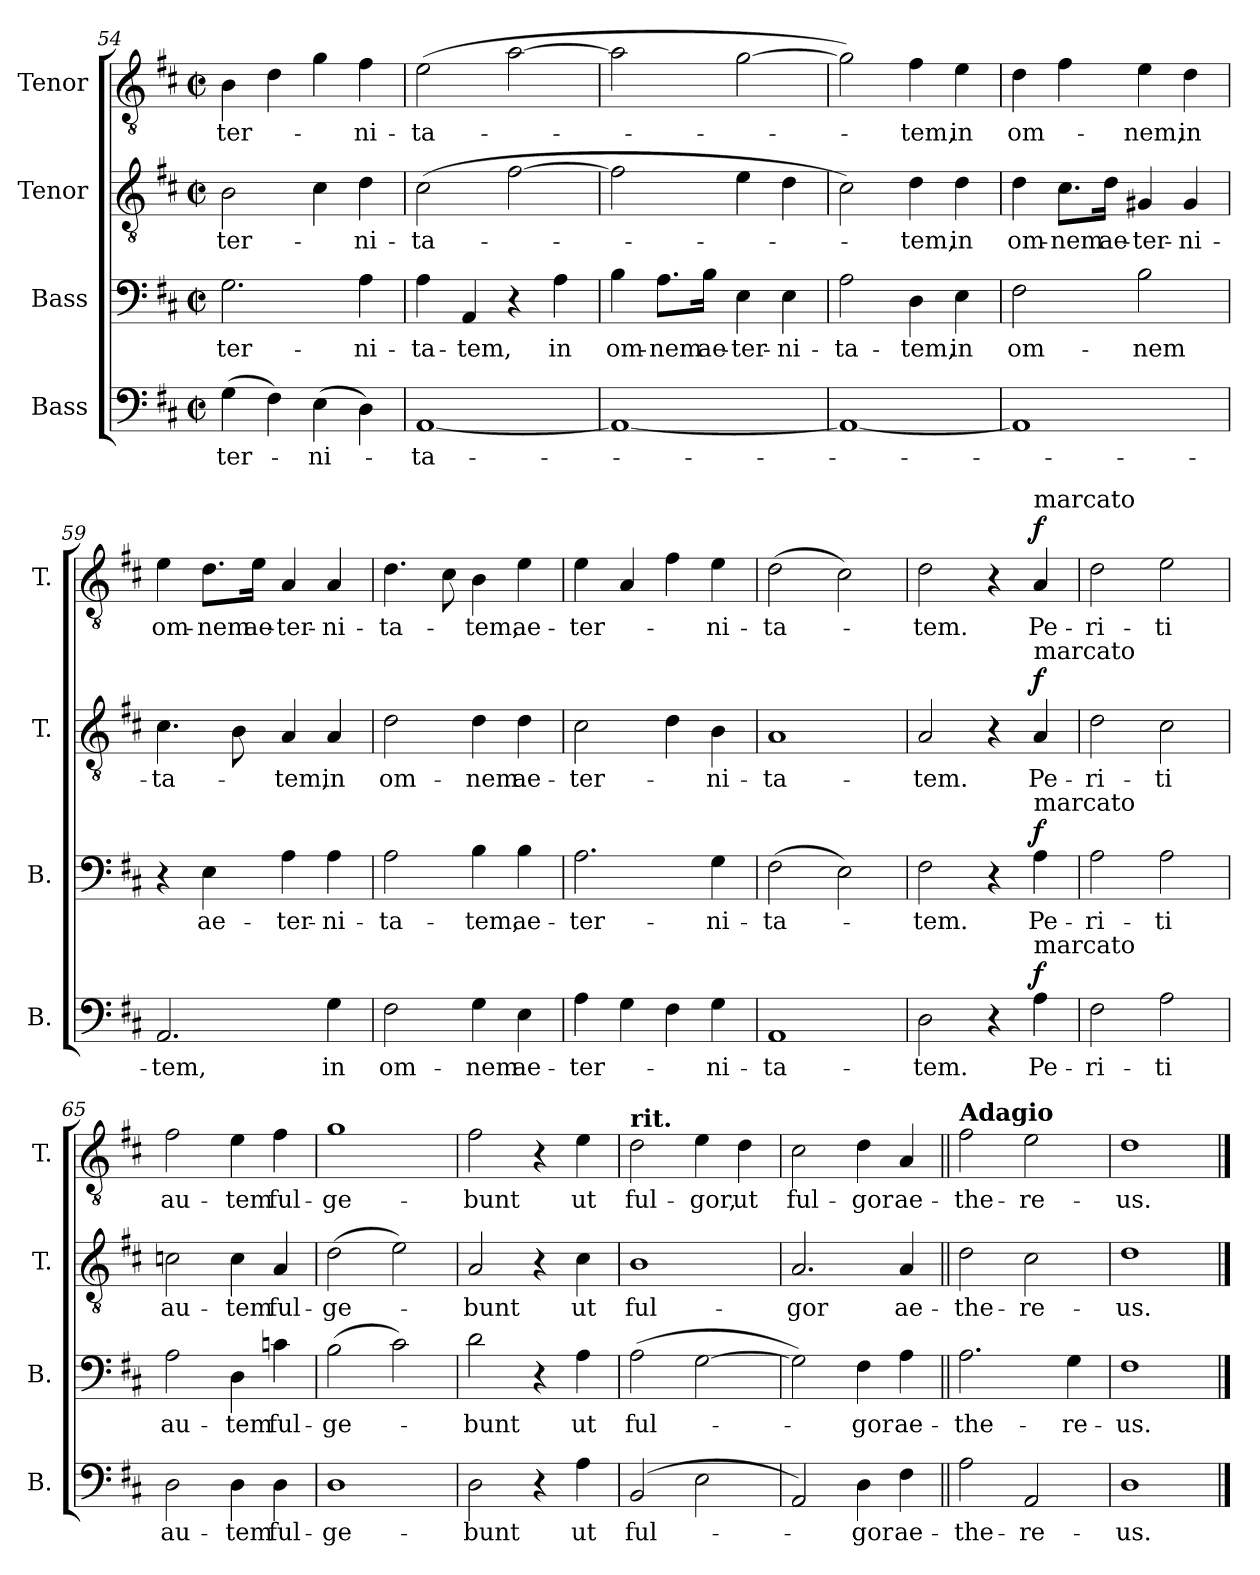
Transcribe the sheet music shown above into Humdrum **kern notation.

**kern	**text	**dynam	**kern	**text	**dynam	**kern	**text	**dynam	**kern	**text	**dynam
*part4	*part4	*part4	*part3	*part3	*part3	*part2	*part2	*part2	*part1	*part1	*part1
*staff4	*staff4	*staff4	*staff3	*staff3	*staff3	*staff2	*staff2	*staff2	*staff1	*staff1	*staff1
*I"Bass	*	*	*I"Bass	*	*	*I"Tenor	*	*	*I"Tenor	*	*
*I'B.	*	*	*I'B.	*	*	*I'T.	*	*	*I'T.	*	*
*clefF4	*	*	*clefF4	*	*	*clefGv2	*	*	*clefGv2	*	*
*k[f#c#]	*	*	*k[f#c#]	*	*	*k[f#c#]	*	*	*k[f#c#]	*	*
*M2/2	*	*	*M2/2	*	*	*M2/2	*	*	*M2/2	*	*
*met(c|)	*	*	*met(c|)	*	*	*met(c|)	*	*	*met(c|)	*	*
=54	=54	=54	=54	=54	=54	=54	=54	=54	=54	=54	=54
!	!LO:LY:b	!	!	!LO:LY:b	!	!	!LO:LY:b	!	!	!LO:LY:b	!
(>4G\	-ter-	.	2.G\	-ter-	.	2B\	-ter-	.	4B\	-ter-	.
4F#\)	.	.	.	.	.	.	.	.	4d\	.	.
!	!LO:LY:b	!	!	!	!	!	!	!	!	!	!
(>4E\	-ni-	.	.	.	.	4c#\	.	.	4g\	.	.
!	!	!	!	!LO:LY:b	!	!	!LO:LY:b	!	!	!LO:LY:b	!
4D\)	.	.	4A\	-ni-	.	4d\	-ni-	.	4f#\	-ni-	.
=55	=55	=55	=55	=55	=55	=55	=55	=55	=55	=55	=55
!	!LO:LY:b	!	!	!LO:LY:b	!	!	!LO:LY:b	!	!	!LO:LY:b	!
[1AA	-ta-	.	4A\	-ta-	.	(>2c#\	-ta-	.	(>2e\	-ta-	.
!	!	!	!	!LO:LY:b	!	!	!	!	!	!	!
.	.	.	4AA/	-tem,	.	.	.	.	.	.	.
.	.	.	4r	.	.	[2f#\	.	.	[2a\	.	.
!	!	!	!	!LO:LY:b	!	!	!	!	!	!	!
.	.	.	4A\	in	.	.	.	.	.	.	.
=56	=56	=56	=56	=56	=56	=56	=56	=56	=56	=56	=56
!	!	!	!	!LO:LY:b	!	!	!	!	!	!	!
1AA_	.	.	4B\	om-	.	2f#\]	.	.	2a\]	.	.
!	!	!	!	!LO:LY:b	!	!	!	!	!	!	!
.	.	.	8.A\L	-nem	.	.	.	.	.	.	.
!	!	!	!	!LO:LY:b	!	!	!	!	!	!	!
.	.	.	16B\Jk	ae-	.	.	.	.	.	.	.
!	!	!	!	!LO:LY:b	!	!	!	!	!	!	!
.	.	.	4E\	-ter-	.	4e\	.	.	[2g\	.	.
!	!	!	!	!LO:LY:b	!	!	!	!	!	!	!
.	.	.	4E\	-ni-	.	4d\	.	.	.	.	.
=57	=57	=57	=57	=57	=57	=57	=57	=57	=57	=57	=57
!	!	!	!	!LO:LY:b	!	!	!	!	!	!	!
1AA_	.	.	2A\	-ta-	.	2c#\)	.	.	2g\])	.	.
!	!	!	!	!LO:LY:b	!	!	!LO:LY:b	!	!	!LO:LY:b	!
.	.	.	4D\	-tem,	.	4d\	-tem,	.	4f#\	-tem,	.
!	!	!	!	!LO:LY:b	!	!	!LO:LY:b	!	!	!LO:LY:b	!
.	.	.	4E\	in	.	4d\	in	.	4e\	in	.
=58	=58	=58	=58	=58	=58	=58	=58	=58	=58	=58	=58
!	!	!	!	!LO:LY:b	!	!	!LO:LY:b	!	!	!LO:LY:b	!
1AA]	.	.	2F#\	om-	.	4d\	om-	.	4d\	om-	.
!	!	!	!	!	!	!	!LO:LY:b	!	!	!	!
.	.	.	.	.	.	8.c#\L	-nem	.	4f#\	.	.
!	!	!	!	!	!	!	!LO:LY:b	!	!	!	!
.	.	.	.	.	.	16d\Jk	ae-	.	.	.	.
!	!	!	!	!LO:LY:b	!	!	!LO:LY:b	!	!	!LO:LY:b	!
.	.	.	2B\	-nem	.	4G#X/	-ter-	.	4e\	-nem,	.
!	!	!	!	!	!	!	!LO:LY:b	!	!	!LO:LY:b	!
.	.	.	.	.	.	4G#/	-ni-	.	4d\	in	.
!!LO:PB:g=z
=59	=59	=59	=59	=59	=59	=59	=59	=59	=59	=59	=59
!	!LO:LY:b	!	!	!	!	!	!LO:LY:b	!	!	!LO:LY:b	!
2.AA/	-tem,	.	4r	.	.	4.c#\	-ta-	.	4e\	om-	.
!	!	!	!	!LO:LY:b	!	!	!	!	!	!LO:LY:b	!
.	.	.	4E\	ae-	.	.	.	.	8.d\L	-nem	.
.	.	.	.	.	.	8B\	.	.	.	.	.
!	!	!	!	!	!	!	!	!	!	!LO:LY:b	!
.	.	.	.	.	.	.	.	.	16e\Jk	ae-	.
!	!	!	!	!LO:LY:b	!	!	!LO:LY:b	!	!	!LO:LY:b	!
.	.	.	4A\	-ter-	.	4A/	-tem,	.	4A/	-ter-	.
!	!LO:LY:b	!	!	!LO:LY:b	!	!	!LO:LY:b	!	!	!LO:LY:b	!
4G\	in	.	4A\	-ni-	.	4A/	in	.	4A/	-ni-	.
=60	=60	=60	=60	=60	=60	=60	=60	=60	=60	=60	=60
!	!LO:LY:b	!	!	!LO:LY:b	!	!	!LO:LY:b	!	!	!LO:LY:b	!
2F#\	om-	.	2A\	-ta-	.	2d\	om-	.	4.d\	-ta-	.
.	.	.	.	.	.	.	.	.	8c#\	.	.
!	!LO:LY:b	!	!	!LO:LY:b	!	!	!LO:LY:b	!	!	!LO:LY:b	!
4G\	-nem	.	4B\	-tem,	.	4d\	-nem	.	4B\	-tem,	.
!	!LO:LY:b	!	!	!LO:LY:b	!	!	!LO:LY:b	!	!	!LO:LY:b	!
4E\	ae-	.	4B\	ae-	.	4d\	ae-	.	4e\	ae-	.
=61	=61	=61	=61	=61	=61	=61	=61	=61	=61	=61	=61
!	!LO:LY:b	!	!	!LO:LY:b	!	!	!LO:LY:b	!	!	!LO:LY:b	!
4A\	-ter-	.	2.A\	-ter-	.	2c#\	-ter-	.	4e\	-ter-	.
4G\	.	.	.	.	.	.	.	.	4A/	.	.
4F#\	.	.	.	.	.	4d\	.	.	4f#\	.	.
!	!LO:LY:b	!	!	!LO:LY:b	!	!	!LO:LY:b	!	!	!LO:LY:b	!
4G\	-ni-	.	4G\	-ni-	.	4B\	-ni-	.	4e\	-ni-	.
=62	=62	=62	=62	=62	=62	=62	=62	=62	=62	=62	=62
!	!LO:LY:b	!	!	!LO:LY:b	!	!	!LO:LY:b	!	!	!LO:LY:b	!
1AA	-ta-	.	(>2F#\	-ta-	.	1A	-ta-	.	(>2d\	-ta-	.
.	.	.	2E\)	.	.	.	.	.	2c#\)	.	.
=63	=63	=63	=63	=63	=63	=63	=63	=63	=63	=63	=63
!	!LO:LY:b	!	!	!LO:LY:b	!	!	!LO:LY:b	!	!	!LO:LY:b	!
2D\	-tem.	.	2F#\	-tem.	.	2A/	-tem.	.	2d\	-tem.	.
4r	.	.	4r	.	.	4r	.	.	4r	.	.
!	!	!	!	!	!	!	!	!	!LO:TX:a:t=marcato	!	!
!	!	!	!	!	!	!LO:TX:a:t=marcato	!	!	!	!	!
!	!	!	!LO:TX:a:t=marcato	!	!	!	!	!	!	!	!
!LO:TX:a:t=marcato	!	!	!	!	!	!	!	!	!	!	!
!	!LO:LY:b	!LO:DY:a	!	!LO:LY:b	!LO:DY:a	!	!LO:LY:b	!LO:DY:a	!	!LO:LY:b	!LO:DY:a
4A\	Pe-	f	4A\	Pe-	f	4A/	Pe-	f	4A/	Pe-	f
=64	=64	=64	=64	=64	=64	=64	=64	=64	=64	=64	=64
!	!LO:LY:b	!	!	!LO:LY:b	!	!	!LO:LY:b	!	!	!LO:LY:b	!
2F#\	-ri-	.	2A\	-ri-	.	2d\	-ri-	.	2d\	-ri-	.
!	!LO:LY:b	!	!	!LO:LY:b	!	!	!LO:LY:b	!	!	!LO:LY:b	!
2A\	-ti	.	2A\	-ti	.	2c#\	-ti	.	2e\	-ti	.
=65	=65	=65	=65	=65	=65	=65	=65	=65	=65	=65	=65
!	!LO:LY:b	!	!	!LO:LY:b	!	!	!LO:LY:b	!	!	!LO:LY:b	!
2D\	au-	.	2A\	au-	.	2cn\	au-	.	2f#\	au-	.
!	!LO:LY:b	!	!	!LO:LY:b	!	!	!LO:LY:b	!	!	!LO:LY:b	!
4D\	-tem	.	4D\	-tem	.	4c\	-tem	.	4e\	-tem	.
!	!LO:LY:b	!	!	!LO:LY:b	!	!	!LO:LY:b	!	!	!LO:LY:b	!
4D\	ful-	.	4cn\	ful-	.	4A/	ful-	.	4f#\	ful-	.
=66	=66	=66	=66	=66	=66	=66	=66	=66	=66	=66	=66
!	!LO:LY:b	!	!	!LO:LY:b	!	!	!LO:LY:b	!	!	!LO:LY:b	!
1D	-ge-	.	(>2B\	-ge-	.	(>2d\	-ge-	.	1g	-ge-	.
.	.	.	2c#\)	.	.	2e\)	.	.	.	.	.
!!LO:LB:g=z
=67	=67	=67	=67	=67	=67	=67	=67	=67	=67	=67	=67
!	!LO:LY:b	!	!	!LO:LY:b	!	!	!LO:LY:b	!	!	!LO:LY:b	!
2D\	-bunt	.	2d\	-bunt	.	2A/	-bunt	.	2f#\	-bunt	.
4r	.	.	4r	.	.	4r	.	.	4r	.	.
!	!LO:LY:b	!	!	!LO:LY:b	!	!	!LO:LY:b	!	!	!LO:LY:b	!
4A\	ut	.	4A\	ut	.	4c#\	ut	.	4e\	ut	.
=68	=68	=68	=68	=68	=68	=68	=68	=68	=68	=68	=68
!	!	!	!	!	!	!	!	!	!LO:TX:B:t=rit.	!	!
!	!LO:LY:b	!	!	!LO:LY:b	!	!	!LO:LY:b	!	!	!LO:LY:b	!
(>2BB/	ful-	.	(>2A\	ful-	.	1B	ful-	.	2d\	ful-	.
!	!	!	!	!	!	!	!	!	!	!LO:LY:b	!
2E\	.	.	[2G\	.	.	.	.	.	4e\	-gor,	.
!	!	!	!	!	!	!	!	!	!	!LO:LY:b	!
.	.	.	.	.	.	.	.	.	4d\	ut	.
=69	=69	=69	=69	=69	=69	=69	=69	=69	=69	=69	=69
!	!	!	!	!	!	!	!LO:LY:b	!	!	!LO:LY:b	!
2AA/)	.	.	2G\])	.	.	2.A/	gor	.	2c#\	ful-	.
!	!LO:LY:b	!	!	!LO:LY:b	!	!	!	!	!	!LO:LY:b	!
4D\	-gor	.	4F#\	-gor	.	.	.	.	4d\	-gor	.
!	!LO:LY:b	!	!	!LO:LY:b	!	!	!LO:LY:b	!	!	!LO:LY:b	!
4F#\	ae-	.	4A\	ae-	.	4A/	ae-	.	4A/	ae-	.
=70||	=70||	=70||	=70||	=70||	=70||	=70||	=70||	=70||	=70||	=70||	=70||
!	!	!	!	!	!	!	!	!	!LO:TX:B:t=Adagio	!	!
!	!LO:LY:b	!	!	!LO:LY:b	!	!	!LO:LY:b	!	!	!LO:LY:b	!
2A\	-the-	.	2.A\	-the-	.	2d\	-the-	.	2f#\	-the-	.
!	!LO:LY:b	!	!	!	!	!	!LO:LY:b	!	!	!LO:LY:b	!
2AA/	-re-	.	.	.	.	2c#\	-re-	.	2e\	-re-	.
!	!	!	!	!LO:LY:b	!	!	!	!	!	!	!
.	.	.	4G\	-re-	.	.	.	.	.	.	.
=71	=71	=71	=71	=71	=71	=71	=71	=71	=71	=71	=71
!	!LO:LY:b	!	!	!LO:LY:b	!	!	!LO:LY:b	!	!	!LO:LY:b	!
1D	-us.	.	1F#	-us.	.	1d	-us.	.	1d	-us.	.
==	==	==	==	==	==	==	==	==	==	==	==
*-	*-	*-	*-	*-	*-	*-	*-	*-	*-	*-	*-
